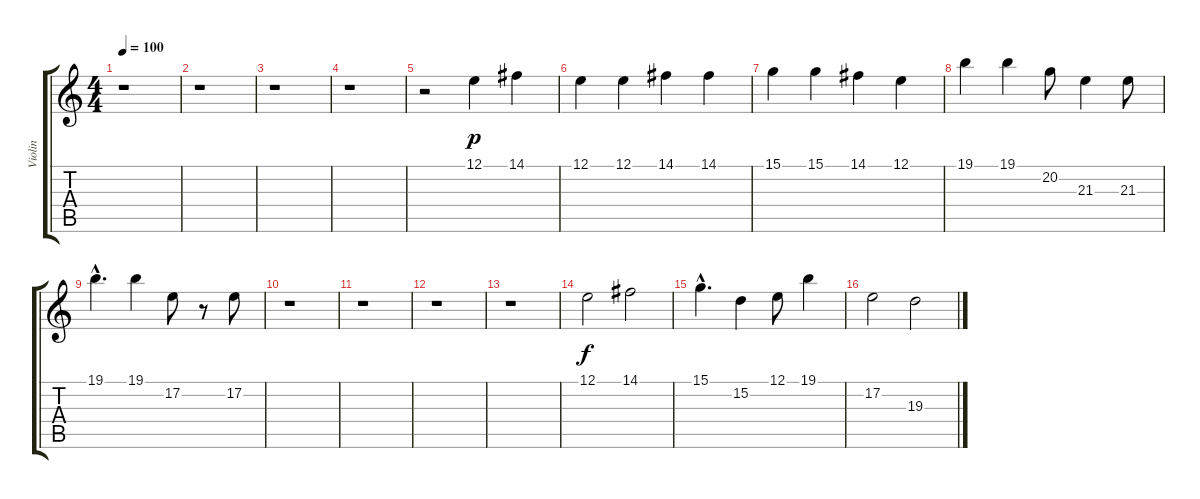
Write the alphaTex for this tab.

\track ("Violin" "Violin") {instrument violin}
\staff {score tabs}
\tuning (E4 B3 G3 D3 A2 E2) {hide}
\ts (4 4)
\tempo 100
\clef g2
\ks c
r.1{dy p instrument violin} |
r.1 |
r.1 |
r.1 |
r.2 12.1.4 14.1.4 |
12.1.4 12.1.4 14.1.4 14.1.4 |
15.1.4 15.1.4 14.1.4 12.1.4 |
19.1.4 19.1.4 20.2.8 21.3.4 21.3.8 |
19.1{hac}.4{d} 19.1.4 17.2.8 r.8 17.2.8 |
r.1 |
r.1 |
r.1 |
r.1 |
12.1.2{dy f volume 16 instrument synthstrings2} 14.1.2 |
15.1{hac}.4{d} 15.2.4 12.1.8 19.1.4 |
17.2.2 19.3.2
